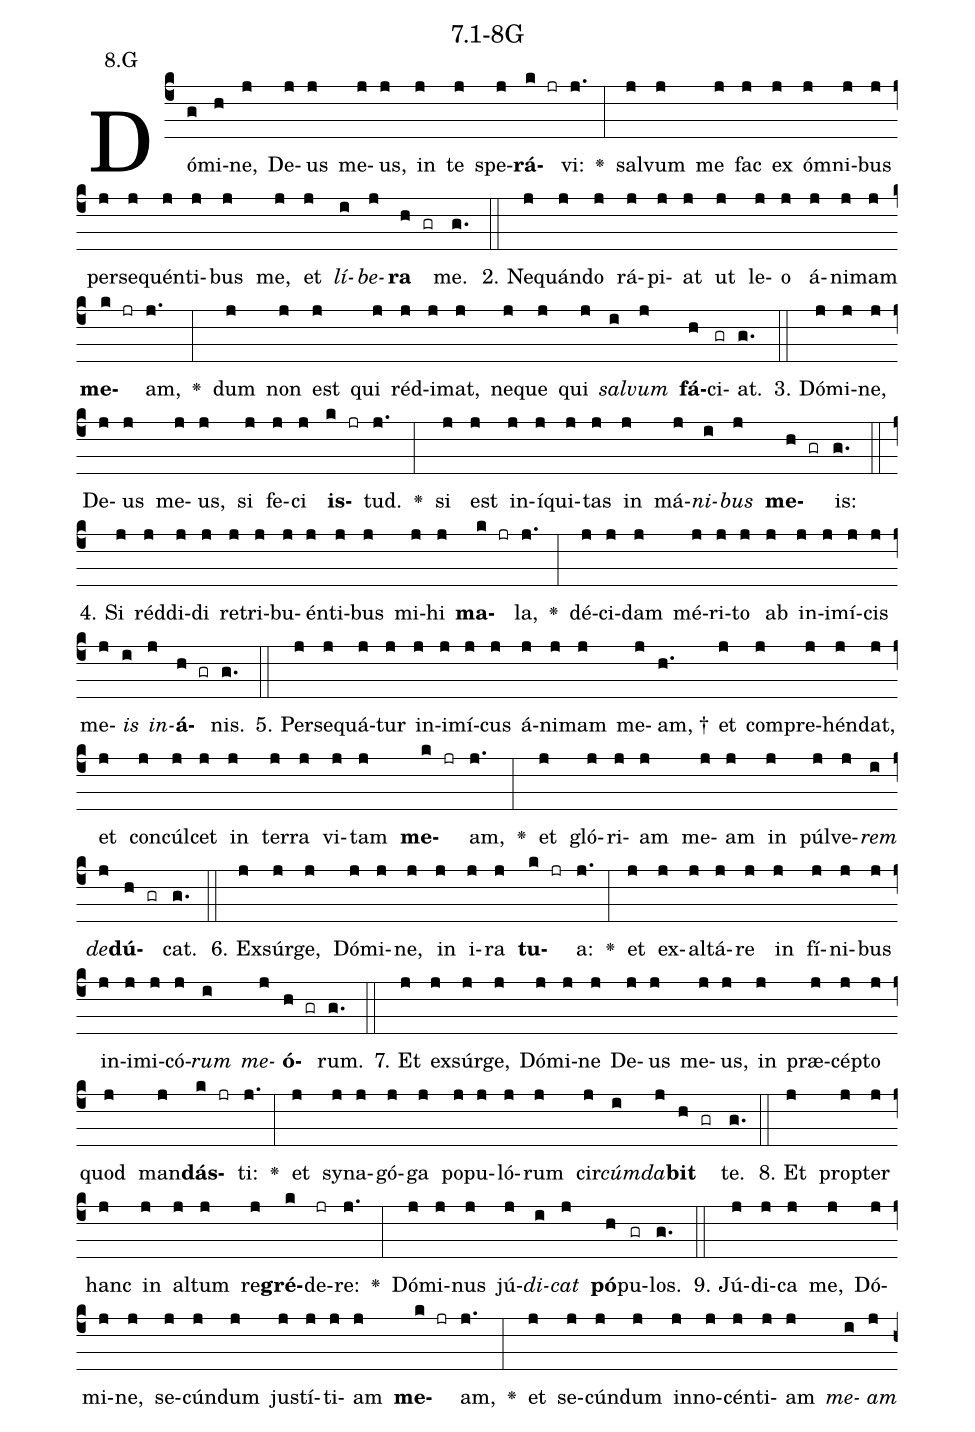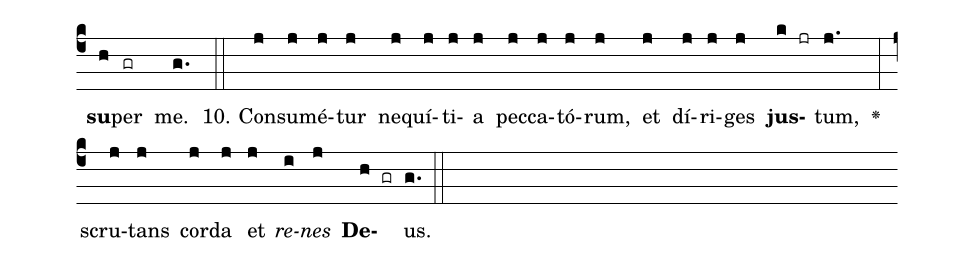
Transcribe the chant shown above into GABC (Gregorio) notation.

name: 7.1-8G;
annotation: 8.G;
%%
(c4)Dó(g)mi(h)ne,(j) De(j)us(j) me(j)us,(j) in(j) te(j) spe(j)<b>rá</b>(k jr)vi:(j.) <v>\greheightstar</v>(:) sal(j)vum(j) me(j) fac(j) ex(j) óm(j)ni(j)bus(j) per(j)se(j)quén(j)ti(j)bus(j) me,(j) et(j) <i>lí</i>(i)<i>be</i>(j)<b>ra</b>(h gr) me.(g.) (::)
2. Ne(j)quán(j)do(j) rá(j)pi(j)at(j) ut(j) le(j)o(j) á(j)ni(j)mam(j) <b>me</b>(k jr)am,(j.) <v>\greheightstar</v>(:) dum(j) non(j) est(j) qui(j) réd(j)i(j)mat,(j) ne(j)que(j) qui(j) <i>sal</i>(i)<i>vum</i>(j) <b>fá</b>(h)ci(gr)at.(g.) (::)
3. Dó(j)mi(j)ne,(j) De(j)us(j) me(j)us,(j) si(j) fe(j)ci(j) <b>is</b>(k jr)tud.(j.) <v>\greheightstar</v>(:) si(j) est(j) in(j)í(j)qui(j)tas(j) in(j) má(j)<i>ni</i>(i)<i>bus</i>(j) <b>me</b>(h gr)is:(g.) (::)
4. Si(j) réd(j)di(j)di(j) re(j)tri(j)bu(j)én(j)ti(j)bus(j) mi(j)hi(j) <b>ma</b>(k jr)la,(j.) <v>\greheightstar</v>(:) dé(j)ci(j)dam(j) mé(j)ri(j)to(j) ab(j) in(j)i(j)mí(j)cis(j) me(j)<i>is</i>(i) <i>in</i>(j)<b>á</b>(h gr)nis.(g.) (::)
5. Per(j)se(j)quá(j)tur(j) in(j)i(j)mí(j)cus(j) á(j)ni(j)mam(j) me(j)am, †(h.) et(j) com(j)pre(j)hén(j)dat,(j) et(j) con(j)cúl(j)cet(j) in(j) ter(j)ra(j) vi(j)tam(j) <b>me</b>(k jr)am,(j.) <v>\greheightstar</v>(:) et(j) gló(j)ri(j)am(j) me(j)am(j) in(j) púl(j)ve(j)<i>rem</i>(i) <i>de</i>(j)<b>dú</b>(h gr)cat.(g.) (::)
6. Ex(j)súr(j)ge,(j) Dó(j)mi(j)ne,(j) in(j) i(j)ra(j) <b>tu</b>(k jr)a:(j.) <v>\greheightstar</v>(:) et(j) ex(j)al(j)tá(j)re(j) in(j) fí(j)ni(j)bus(j) in(j)i(j)mi(j)có(j)<i>rum</i>(i) <i>me</i>(j)<b>ó</b>(h gr)rum.(g.) (::)
7. Et(j) ex(j)súr(j)ge,(j) Dó(j)mi(j)ne(j) De(j)us(j) me(j)us,(j) in(j) præ(j)cép(j)to(j) quod(j) man(j)<b>dás</b>(k jr)ti:(j.) <v>\greheightstar</v>(:) et(j) sy(j)na(j)gó(j)ga(j) po(j)pu(j)ló(j)rum(j) cir(j)<i>cúm</i>(i)<i>da</i>(j)<b>bit</b>(h gr) te.(g.) (::)
8. Et(j) prop(j)ter(j) hanc(j) in(j) al(j)tum(j) re(j)<b>gré</b>(k)de(jr)re:(j.) <v>\greheightstar</v>(:) Dó(j)mi(j)nus(j) jú(j)<i>di</i>(i)<i>cat</i>(j) <b>pó</b>(h)pu(gr)los.(g.) (::)
9. Jú(j)di(j)ca(j) me,(j) Dó(j)mi(j)ne,(j) se(j)cún(j)dum(j) jus(j)tí(j)ti(j)am(j) <b>me</b>(k jr)am,(j.) <v>\greheightstar</v>(:) et(j) se(j)cún(j)dum(j) in(j)no(j)cén(j)ti(j)am(j) <i>me</i>(i)<i>am</i>(j) <b>su</b>(h)per(gr) me.(g.) (::)
10. Con(j)su(j)mé(j)tur(j) ne(j)quí(j)ti(j)a(j) pec(j)ca(j)tó(j)rum,(j) et(j) dí(j)ri(j)ges(j) <b>jus</b>(k jr)tum,(j.) <v>\greheightstar</v>(:) scru(j)tans(j) cor(j)da(j) et(j) <i>re</i>(i)<i>nes</i>(j) <b>De</b>(h gr)us.(g.) (::)
